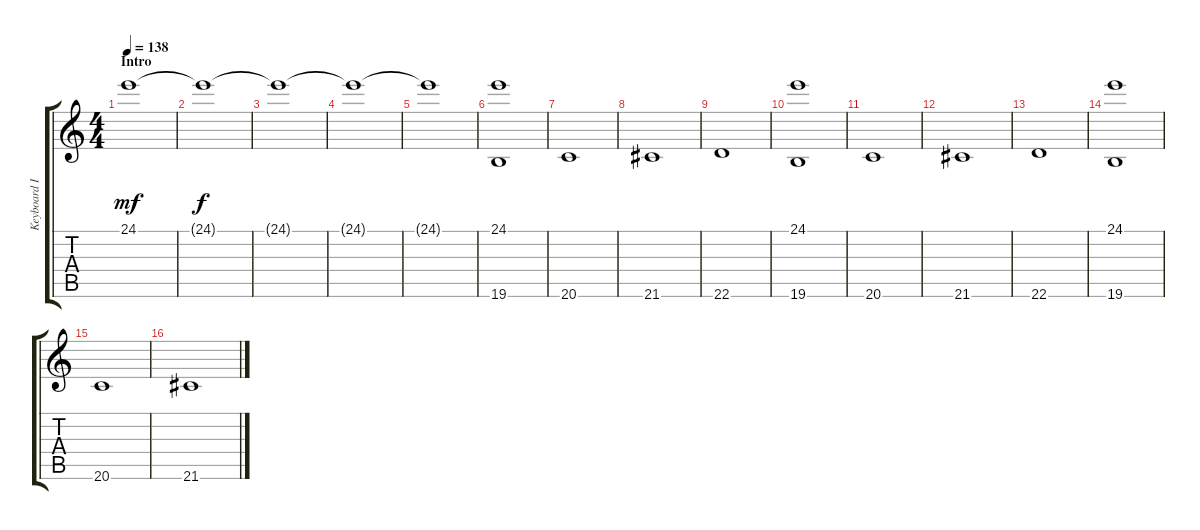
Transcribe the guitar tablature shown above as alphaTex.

\track ("Keyboard I" "Keyboard I") {instrument stringensemble1}
\staff {score tabs}
\tuning (E4 B3 G3 D3 A2 E2) {hide}
\ts (4 4)
\section ("" "Intro")
\tempo 138
\clef g2
\ks c
24.1.1{dy mf instrument stringensemble1} |
24.1{t}.1{dy f} |
24.1{t}.1 |
24.1{t}.1 |
24.1{t}.1 |
(24.1 19.6).1 |
20.6.1 |
21.6.1 |
22.6.1 |
(24.1 19.6).1 |
20.6.1 |
21.6.1 |
22.6.1 |
(24.1 19.6).1 |
20.6.1 |
21.6.1
